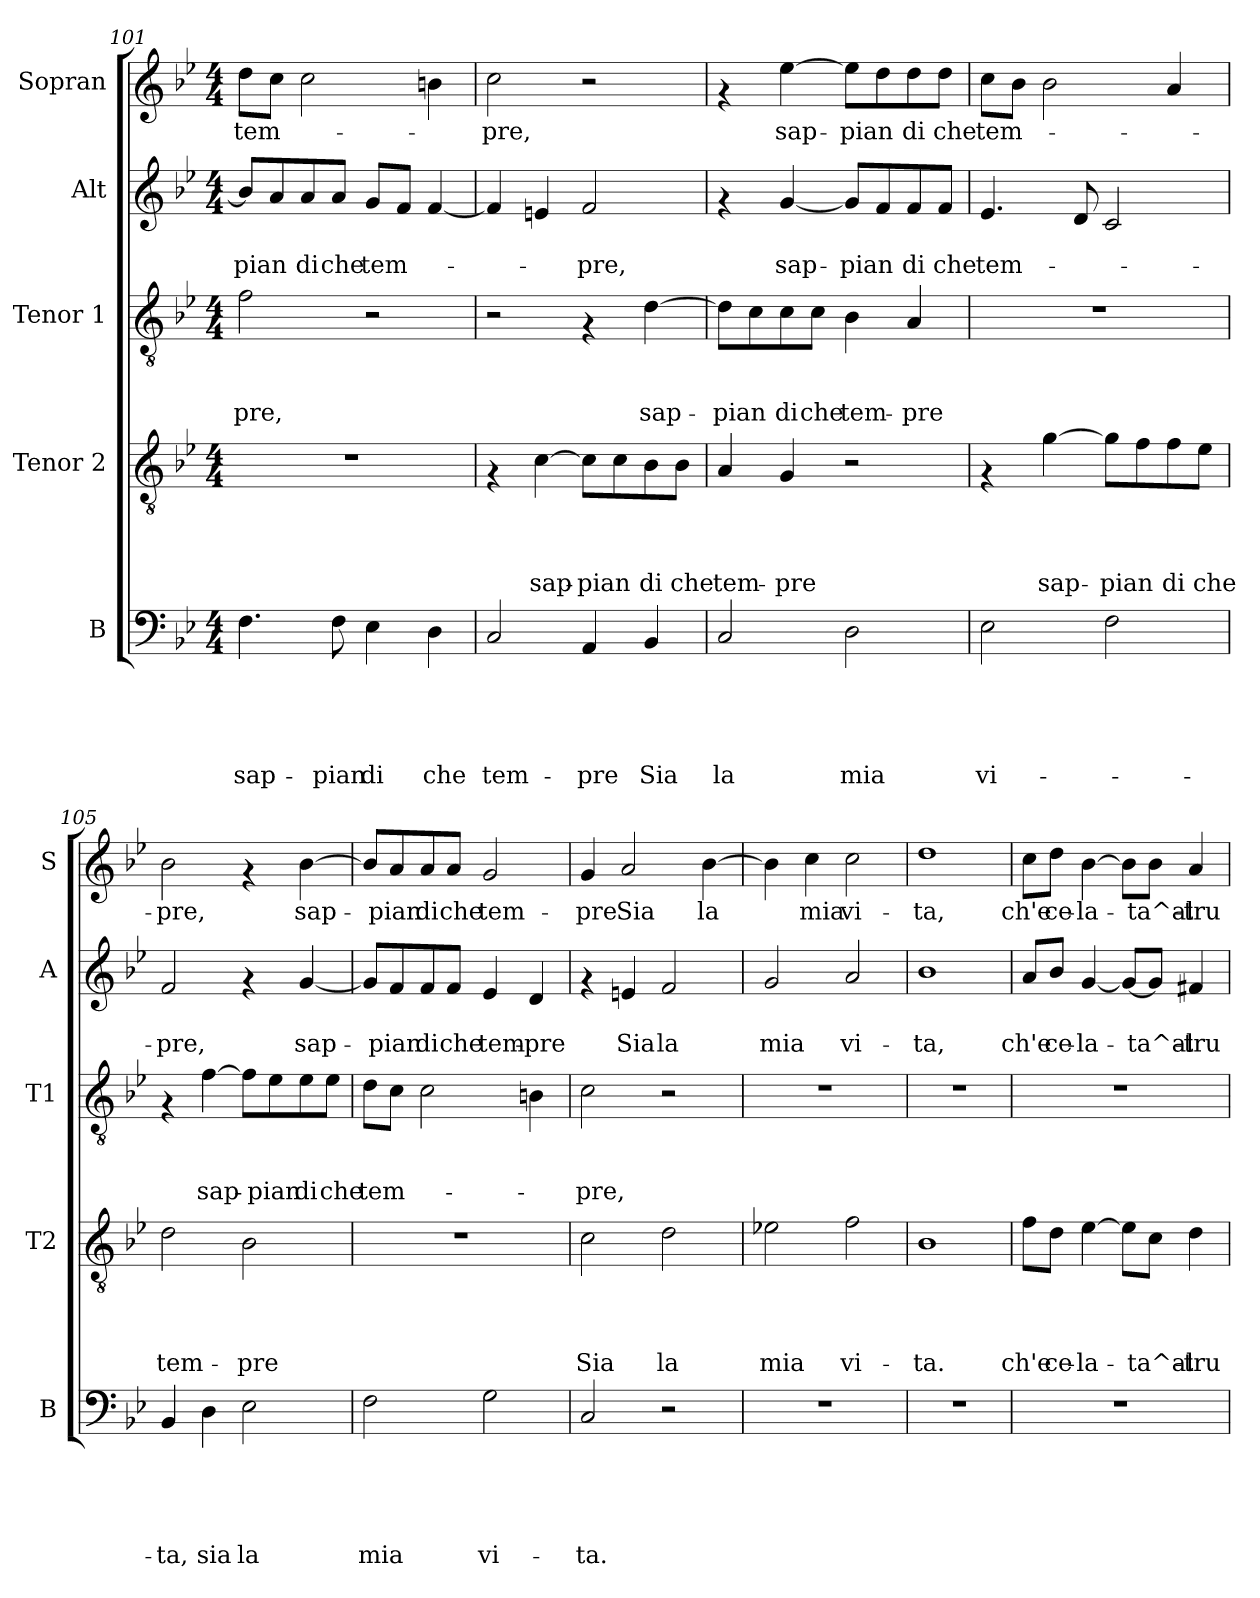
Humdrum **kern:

**kern	**text	**text	**text	**text	**text	**kern	**text	**text	**text	**text	**kern	**text	**text	**text	**kern	**text	**text	**kern	**text
*part5	*part5	*part5	*part5	*part5	*part5	*part4	*part4	*part4	*part4	*part4	*part3	*part3	*part3	*part3	*part2	*part2	*part2	*part1	*part1
*staff5	*staff5	*staff5	*staff5	*staff5	*staff5	*staff4	*staff4	*staff4	*staff4	*staff4	*staff3	*staff3	*staff3	*staff3	*staff2	*staff2	*staff2	*staff1	*staff1
*I"B	*	*	*	*	*	*I"Tenor 2	*	*	*	*	*I"Tenor 1	*	*	*	*I"Alt	*	*	*I"Sopran	*
*I'B	*	*	*	*	*	*I'T2	*	*	*	*	*I'T1	*	*	*	*I'A	*	*	*I'S	*
!!LO:LB:g=z
*clefF4	*	*	*	*	*	*clefGv2	*	*	*	*	*clefGv2	*	*	*	*clefG2	*	*	*clefG2	*
*k[b-e-]	*	*	*	*	*	*k[b-e-]	*	*	*	*	*k[b-e-]	*	*	*	*k[b-e-]	*	*	*k[b-e-]	*
*B-:	*	*	*	*	*	*B-:	*	*	*	*	*B-:	*	*	*	*B-:	*	*	*B-:	*
*M4/4	*	*	*	*	*	*M4/4	*	*	*	*	*M4/4	*	*	*	*M4/4	*	*	*M4/4	*
=101	=101	=101	=101	=101	=101	=101	=101	=101	=101	=101	=101	=101	=101	=101	=101	=101	=101	=101	=101
!	!	!	!	!	!LO:LY:b	!	!	!	!	!	!	!	!	!LO:LY:b:rj	!	!	!LO:LY:b	!	!LO:LY:b
4.F\	.	.	.	.	sap-	1r	.	.	.	.	2f\	.	.	-pre,	8b-/L]	.	-pian	8dd\L	tem-
.	.	.	.	.	.	.	.	.	.	.	.	.	.	.	8a/	.	.	8cc\J	.
!	!	!	!	!	!	!	!	!	!	!	!	!	!	!	!	!	!LO:LY:b	!	!
.	.	.	.	.	.	.	.	.	.	.	.	.	.	.	8a/	.	di	2cc\	.
!	!	!	!	!	!LO:LY:b	!	!	!	!	!	!	!	!	!	!	!	!LO:LY:b	!	!
8F\	.	.	.	.	-pian	.	.	.	.	.	.	.	.	.	8a/J	.	che	.	.
!	!	!	!	!	!LO:LY:b	!	!	!	!	!	!	!	!	!	!	!	!LO:LY:b	!	!
4E-\	.	.	.	.	di	.	.	.	.	.	2r	.	.	.	8g/L	.	tem-	.	.
.	.	.	.	.	.	.	.	.	.	.	.	.	.	.	8f/J	.	.	.	.
!	!	!	!	!	!LO:LY:b	!	!	!	!	!	!	!	!	!	!	!	!	!	!
4D\	.	.	.	.	che	.	.	.	.	.	.	.	.	.	[<4f/	.	.	4bn\	.
=102	=102	=102	=102	=102	=102	=102	=102	=102	=102	=102	=102	=102	=102	=102	=102	=102	=102	=102	=102
!	!	!	!	!	!LO:LY:b	!	!	!	!	!	!	!	!	!	!	!	!	!	!LO:LY:b
2C/	.	.	.	.	tem-	4rF	.	.	.	.	2r	.	.	.	4f/]	.	.	2cc\	-pre,
!	!	!	!	!	!	!	!	!	!	!LO:LY:b	!	!	!	!	!	!	!	!	!
.	.	.	.	.	.	[>4c\	.	.	.	sap-	.	.	.	.	4en/	.	.	.	.
!	!	!	!	!	!LO:LY:b	!	!	!	!	!LO:LY:b	!	!	!	!	!	!	!LO:LY:b	!	!
4AA/	.	.	.	.	-pre	8c\L]	.	.	.	-pian	4rF	.	.	.	2f/	.	-pre,	2r	.
.	.	.	.	.	.	8c\	.	.	.	.	.	.	.	.	.	.	.	.	.
!	!	!	!	!	!LO:LY:b	!	!	!	!	!LO:LY:b	!	!	!	!LO:LY:b:rj	!	!	!	!	!
4BB-/	.	.	.	.	Sia	8B-\	.	.	.	di	[>4d\	.	.	sap-	.	.	.	.	.
!	!	!	!	!	!	!	!	!	!	!LO:LY:b	!	!	!	!	!	!	!	!	!
.	.	.	.	.	.	8B-\J	.	.	.	che	.	.	.	.	.	.	.	.	.
=103	=103	=103	=103	=103	=103	=103	=103	=103	=103	=103	=103	=103	=103	=103	=103	=103	=103	=103	=103
!	!	!	!	!	!LO:LY:b	!	!	!	!	!LO:LY:b	!	!	!	!LO:LY:b:rj	!	!	!	!	!
2C/	.	.	.	.	la	4A/	.	.	.	tem-	8d\L]	.	.	-pian	4rf	.	.	4rf	.
.	.	.	.	.	.	.	.	.	.	.	8c\	.	.	.	.	.	.	.	.
!	!	!	!	!	!	!	!	!	!	!LO:LY:b	!	!	!	!LO:LY:b:rj	!	!	!LO:LY:b	!	!LO:LY:b
.	.	.	.	.	.	4G/	.	.	.	-pre	8c\	.	.	di	[<4g/	.	sap-	[>4ee-\	sap-
!	!	!	!	!	!	!	!	!	!	!	!	!	!	!LO:LY:b:rj	!	!	!	!	!
.	.	.	.	.	.	.	.	.	.	.	8c\J	.	.	che	.	.	.	.	.
!	!	!	!	!	!LO:LY:b	!	!	!	!	!	!	!	!	!LO:LY:b:rj	!	!	!LO:LY:b	!	!LO:LY:b
2D\	.	.	.	.	mia	2r	.	.	.	.	4B-\	.	.	tem-	8g/L]	.	-pian	8ee-\L]	-pian
.	.	.	.	.	.	.	.	.	.	.	.	.	.	.	8f/	.	.	8dd\	.
!	!	!	!	!	!	!	!	!	!	!	!	!	!	!LO:LY:b:rj	!	!	!LO:LY:b	!	!LO:LY:b
.	.	.	.	.	.	.	.	.	.	.	4A/	.	.	-pre	8f/	.	di	8dd\	di
!	!	!	!	!	!	!	!	!	!	!	!	!	!	!	!	!	!LO:LY:b	!	!LO:LY:b
.	.	.	.	.	.	.	.	.	.	.	.	.	.	.	8f/J	.	che	8dd\J	che
=104	=104	=104	=104	=104	=104	=104	=104	=104	=104	=104	=104	=104	=104	=104	=104	=104	=104	=104	=104
!	!	!	!	!	!LO:LY:b	!	!	!	!	!	!	!	!	!	!	!	!LO:LY:b	!	!LO:LY:b
2E-\	.	.	.	.	vi-	4rF	.	.	.	.	1r	.	.	.	4.e-/	.	tem-	8cc\L	tem-
.	.	.	.	.	.	.	.	.	.	.	.	.	.	.	.	.	.	8b-\J	.
!	!	!	!	!	!	!	!	!	!	!LO:LY:b	!	!	!	!	!	!	!	!	!
.	.	.	.	.	.	[>4g\	.	.	.	sap-	.	.	.	.	.	.	.	2b-\	.
.	.	.	.	.	.	.	.	.	.	.	.	.	.	.	8d/	.	.	.	.
!	!	!	!	!	!	!	!	!	!	!LO:LY:b	!	!	!	!	!	!	!	!	!
2F\	.	.	.	.	.	8g\L]	.	.	.	-pian	.	.	.	.	2c/	.	.	.	.
.	.	.	.	.	.	8f\	.	.	.	.	.	.	.	.	.	.	.	.	.
!	!	!	!	!	!	!	!	!	!	!LO:LY:b	!	!	!	!	!	!	!	!	!
.	.	.	.	.	.	8f\	.	.	.	di	.	.	.	.	.	.	.	4a/	.
!	!	!	!	!	!	!	!	!	!	!LO:LY:b	!	!	!	!	!	!	!	!	!
.	.	.	.	.	.	8e-\J	.	.	.	che	.	.	.	.	.	.	.	.	.
!!LO:PB:g=z
=105	=105	=105	=105	=105	=105	=105	=105	=105	=105	=105	=105	=105	=105	=105	=105	=105	=105	=105	=105
!	!	!	!	!	!LO:LY:b	!	!	!	!	!LO:LY:b	!	!	!	!	!	!	!LO:LY:b	!	!LO:LY:b
4BB-/	.	.	.	.	-ta,	2d\	.	.	.	tem-	4rF	.	.	.	2f/	.	-pre,	2b-\	-pre,
!	!	!	!	!	!LO:LY:b	!	!	!	!	!	!	!	!	!LO:LY:b:rj	!	!	!	!	!
4D\	.	.	.	.	sia	.	.	.	.	.	[>4f\	.	.	sap-	.	.	.	.	.
!	!	!	!	!	!LO:LY:b	!	!	!	!	!LO:LY:b	!	!	!	!	!	!	!	!	!
2E-\	.	.	.	.	la	2B-\	.	.	.	-pre	8f\L]	.	.	.	4rf	.	.	4rf	.
!	!	!	!	!	!	!	!	!	!	!	!	!	!	!LO:LY:b:rj	!	!	!	!	!
.	.	.	.	.	.	.	.	.	.	.	8e-\	.	.	-pian	.	.	.	.	.
!	!	!	!	!	!	!	!	!	!	!	!	!	!	!LO:LY:b:rj	!	!	!LO:LY:b	!	!LO:LY:b
.	.	.	.	.	.	.	.	.	.	.	8e-\	.	.	di	[<4g/	.	sap-	[>4b-\	sap-
!	!	!	!	!	!	!	!	!	!	!	!	!	!	!LO:LY:b:rj	!	!	!	!	!
.	.	.	.	.	.	.	.	.	.	.	8e-\J	.	.	che	.	.	.	.	.
=106	=106	=106	=106	=106	=106	=106	=106	=106	=106	=106	=106	=106	=106	=106	=106	=106	=106	=106	=106
!	!	!	!	!	!LO:LY:b	!	!	!	!	!	!	!	!	!LO:LY:b:rj	!	!	!	!	!
2F\	.	.	.	.	mia	1r	.	.	.	.	8d\L	.	.	tem-	8g/L]	.	.	8b-/L]	.
!	!	!	!	!	!	!	!	!	!	!	!	!	!	!	!	!	!LO:LY:b	!	!LO:LY:b
.	.	.	.	.	.	.	.	.	.	.	8c\J	.	.	.	8f/	.	-pian	8a/	-pian
!	!	!	!	!	!	!	!	!	!	!	!	!	!	!	!	!	!LO:LY:b	!	!LO:LY:b
.	.	.	.	.	.	.	.	.	.	.	2c\	.	.	.	8f/	.	di	8a/	di
!	!	!	!	!	!	!	!	!	!	!	!	!	!	!	!	!	!LO:LY:b	!	!LO:LY:b
.	.	.	.	.	.	.	.	.	.	.	.	.	.	.	8f/J	.	che	8a/J	che
!	!	!	!	!	!LO:LY:b	!	!	!	!	!	!	!	!	!	!	!	!LO:LY:b	!	!LO:LY:b
2G\	.	.	.	.	vi-	.	.	.	.	.	.	.	.	.	4e-/	.	tem-	2g/	tem-
!	!	!	!	!	!	!	!	!	!	!	!	!	!	!	!	!	!LO:LY:b	!	!
.	.	.	.	.	.	.	.	.	.	.	4Bn\	.	.	.	4d/	.	-pre	.	.
=107	=107	=107	=107	=107	=107	=107	=107	=107	=107	=107	=107	=107	=107	=107	=107	=107	=107	=107	=107
!	!	!	!	!	!LO:LY:b	!	!	!	!	!LO:LY:b	!	!	!	!LO:LY:b:rj	!	!	!	!	!LO:LY:b
2C/	.	.	.	.	-ta.	2c\	.	.	.	Sia	2c\	.	.	-pre,	4rf	.	.	4g/	-pre
!	!	!	!	!	!	!	!	!	!	!	!	!	!	!	!	!	!LO:LY:b	!	!LO:LY:b
.	.	.	.	.	.	.	.	.	.	.	.	.	.	.	4en/	.	Sia	2a/	Sia
!	!	!	!	!	!	!	!	!	!	!LO:LY:b	!	!	!	!	!	!	!LO:LY:b	!	!
2r	.	.	.	.	.	2d\	.	.	.	la	2r	.	.	.	2f/	.	la	.	.
!	!	!	!	!	!	!	!	!	!	!	!	!	!	!	!	!	!	!	!LO:LY:b
.	.	.	.	.	.	.	.	.	.	.	.	.	.	.	.	.	.	[>4b-\	la
=108	=108	=108	=108	=108	=108	=108	=108	=108	=108	=108	=108	=108	=108	=108	=108	=108	=108	=108	=108
!	!	!	!	!	!	!	!	!	!	!LO:LY:b	!	!	!	!	!	!	!LO:LY:b	!	!
1r	.	.	.	.	.	2e-X\	.	.	.	mia	1r	.	.	.	2g/	.	mia	4b-\]	.
!	!	!	!	!	!	!	!	!	!	!	!	!	!	!	!	!	!	!	!LO:LY:b
.	.	.	.	.	.	.	.	.	.	.	.	.	.	.	.	.	.	4cc\	mia
!	!	!	!	!	!	!	!	!	!	!LO:LY:b	!	!	!	!	!	!	!LO:LY:b	!	!LO:LY:b
.	.	.	.	.	.	2f\	.	.	.	vi-	.	.	.	.	2a/	.	vi-	2cc\	vi-
=109	=109	=109	=109	=109	=109	=109	=109	=109	=109	=109	=109	=109	=109	=109	=109	=109	=109	=109	=109
!	!	!	!	!	!	!	!	!	!	!LO:LY:b	!	!	!	!	!	!	!LO:LY:b	!	!LO:LY:b
1r	.	.	.	.	.	1B-	.	.	.	-ta.	1r	.	.	.	1b-	.	-ta,	1dd	-ta,
!!LO:PB:g=z
=110	=110	=110	=110	=110	=110	=110	=110	=110	=110	=110	=110	=110	=110	=110	=110	=110	=110	=110	=110
!	!	!	!	!	!	!	!	!	!	!LO:LY:b	!	!	!	!	!	!	!LO:LY:b	!	!LO:LY:b
1r	.	.	.	.	.	8f\L	.	.	.	ch'e	1r	.	.	.	8a/L	.	ch'e	8cc\L	ch'e
!	!	!	!	!	!	!	!	!	!	!LO:LY:b	!	!	!	!	!	!	!LO:LY:b	!	!LO:LY:b
.	.	.	.	.	.	8d\J	.	.	.	ce-	.	.	.	.	8b-/J	.	ce-	8dd\J	ce-
!	!	!	!	!	!	!	!	!	!	!LO:LY:b	!	!	!	!	!	!	!LO:LY:b	!	!LO:LY:b
.	.	.	.	.	.	[>4e-\	.	.	.	-la-	.	.	.	.	[<4g/	.	-la-	[>4b-\	-la-
.	.	.	.	.	.	8e-\L]	.	.	.	.	.	.	.	.	8g/L_	.	.	8b-\L]	.
!	!	!	!	!	!	!	!	!	!	!LO:LY:b	!	!	!	!	!	!	!LO:LY:b	!	!LO:LY:b
.	.	.	.	.	.	8c\J	.	.	.	-ta^al-	.	.	.	.	8g/J]	.	-ta^al-	8b-\J	-ta^al-
!	!	!	!	!	!	!	!	!	!	!LO:LY:b	!	!	!	!	!	!	!LO:LY:b	!	!LO:LY:b
.	.	.	.	.	.	4d\	.	.	.	-tru-	.	.	.	.	4f#X/	.	-tru-	4a/	-tru-
=	=	=	=	=	=	=	=	=	=	=	=	=	=	=	=	=	=	=	=
*-	*-	*-	*-	*-	*-	*-	*-	*-	*-	*-	*-	*-	*-	*-	*-	*-	*-	*-	*-
